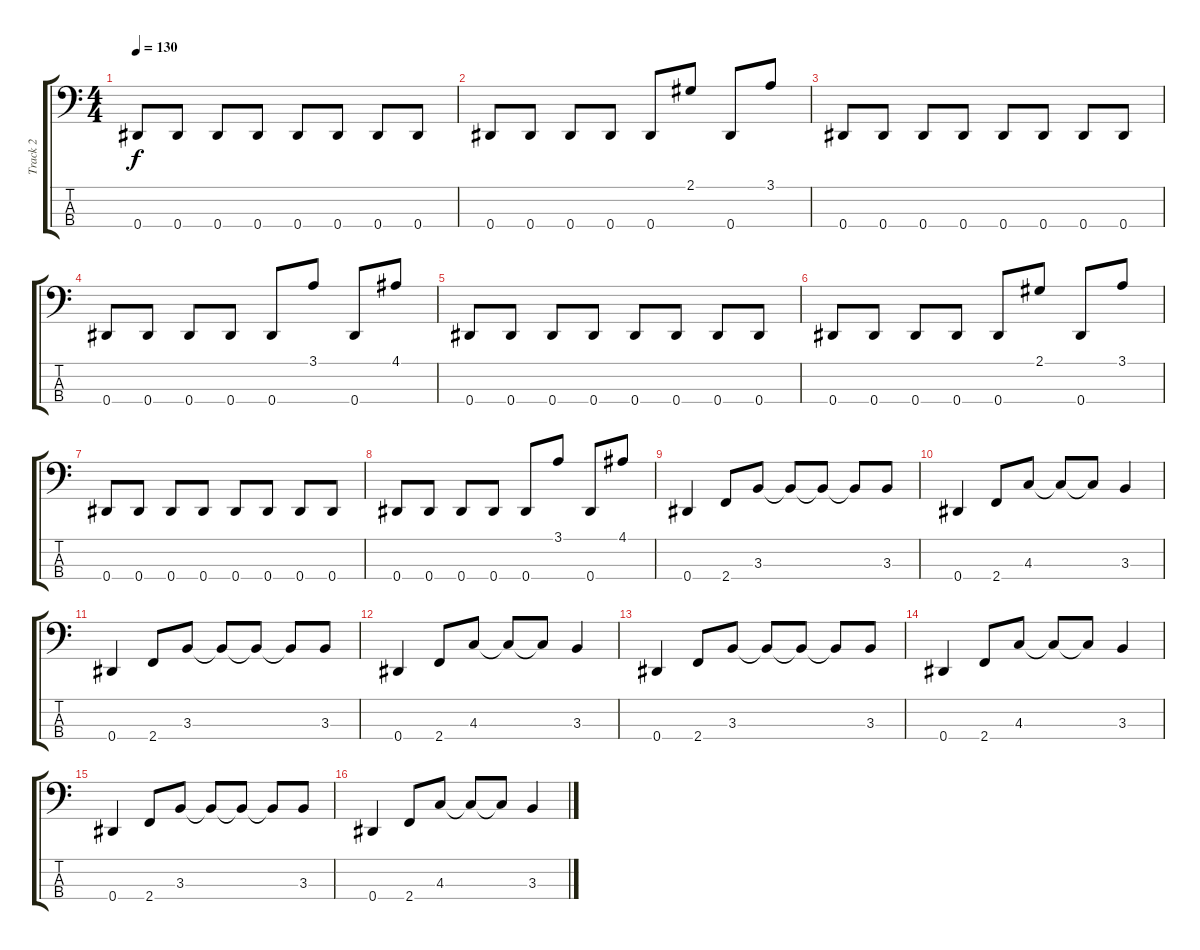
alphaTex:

\track ("Track 2" "Track 2") {instrument electricbassfinger}
\staff {score tabs}
\tuning (Gb2 Db2 Ab1 Eb1) {hide}
\ts (4 4)
\tempo 130
\clef f4
\ks c
0.4.8{dy f} 0.4.8 0.4.8 0.4.8 0.4.8 0.4.8 0.4.8 0.4.8 |
0.4.8 0.4.8 0.4.8 0.4.8 0.4.8 2.1.8 0.4.8 3.1.8 |
0.4.8 0.4.8 0.4.8 0.4.8 0.4.8 0.4.8 0.4.8 0.4.8 |
0.4.8 0.4.8 0.4.8 0.4.8 0.4.8 3.1.8 0.4.8 4.1.8 |
0.4.8 0.4.8 0.4.8 0.4.8 0.4.8 0.4.8 0.4.8 0.4.8 |
0.4.8 0.4.8 0.4.8 0.4.8 0.4.8 2.1.8 0.4.8 3.1.8 |
0.4.8 0.4.8 0.4.8 0.4.8 0.4.8 0.4.8 0.4.8 0.4.8 |
0.4.8 0.4.8 0.4.8 0.4.8 0.4.8 3.1.8 0.4.8 4.1.8 |
0.4.4 2.4.8 3.3.8 3.3{t}.8 3.3{t}.8 3.3{t}.8 3.3.8 |
0.4.4 2.4.8 4.3.8 4.3{t}.8 4.3{t}.8 3.3.4 |
0.4.4 2.4.8 3.3.8 3.3{t}.8 3.3{t}.8 3.3{t}.8 3.3.8 |
0.4.4 2.4.8 4.3.8 4.3{t}.8 4.3{t}.8 3.3.4 |
0.4.4 2.4.8 3.3.8 3.3{t}.8 3.3{t}.8 3.3{t}.8 3.3.8 |
0.4.4 2.4.8 4.3.8 4.3{t}.8 4.3{t}.8 3.3.4 |
0.4.4 2.4.8 3.3.8 3.3{t}.8 3.3{t}.8 3.3{t}.8 3.3.8 |
0.4.4 2.4.8 4.3.8 4.3{t}.8 4.3{t}.8 3.3.4
